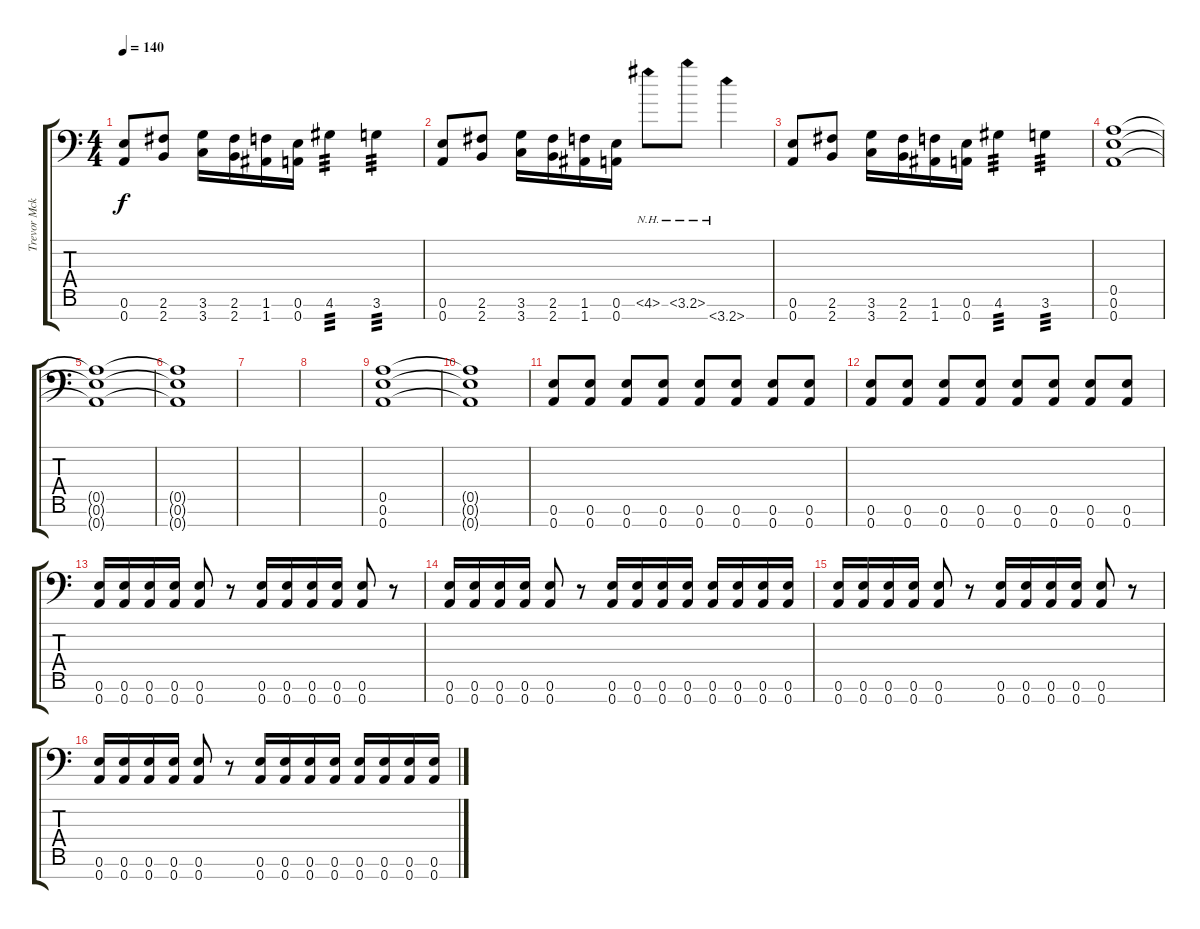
\track ("Trevor Mckee" "Trevor Mck") {instrument distortionguitar}
\staff {score tabs}
\tuning (E4 B3 G3 D3 A2 E2 A1) {hide}
\ts (4 4)
\tempo 140
\clef f4
\ks c
(0.6 0.7).8{dy f} (2.6 2.7).8 (3.6 3.7).16 (2.6 2.7).16 (1.6 1.7).16 (0.6 0.7).16 4.6.4{tp 3} 3.6.4{tp 3} |
(0.6 0.7).8 (2.6 2.7).8 (3.6 3.7).16 (2.6 2.7).16 (1.6 1.7).16 (0.6 0.7).16 4.6{nh}.8 3.6{nh}.8 3.7{nh}.4 |
(0.6 0.7).8 (2.6 2.7).8 (3.6 3.7).16 (2.6 2.7).16 (1.6 1.7).16 (0.6 0.7).16 4.6.4{tp 3} 3.6.4{tp 3} |
(0.5 0.6 0.7).1 |
(0.5{t} 0.6{t} 0.7{t}).1 |
(0.5{t} 0.6{t} 0.7{t}).1 |
|
|
(0.5 0.6 0.7).1 |
(0.5{t} 0.6{t} 0.7{t}).1 |
(0.6 0.7).8 (0.6 0.7).8 (0.6 0.7).8 (0.6 0.7).8 (0.6 0.7).8 (0.6 0.7).8 (0.6 0.7).8 (0.6 0.7).8 |
(0.6 0.7).8 (0.6 0.7).8 (0.6 0.7).8 (0.6 0.7).8 (0.6 0.7).8 (0.6 0.7).8 (0.6 0.7).8 (0.6 0.7).8 |
(0.6 0.7).16 (0.6 0.7).16 (0.6 0.7).16 (0.6 0.7).16 (0.6 0.7).8 r.8 (0.6 0.7).16 (0.6 0.7).16 (0.6 0.7).16 (0.6 0.7).16 (0.6 0.7).8 r.8 |
(0.6 0.7).16 (0.6 0.7).16 (0.6 0.7).16 (0.6 0.7).16 (0.6 0.7).8 r.8 (0.6 0.7).16 (0.6 0.7).16 (0.6 0.7).16 (0.6 0.7).16 (0.6 0.7).16 (0.6 0.7).16 (0.6 0.7).16 (0.6 0.7).16 |
(0.6 0.7).16 (0.6 0.7).16 (0.6 0.7).16 (0.6 0.7).16 (0.6 0.7).8 r.8 (0.6 0.7).16 (0.6 0.7).16 (0.6 0.7).16 (0.6 0.7).16 (0.6 0.7).8 r.8 |
(0.6 0.7).16 (0.6 0.7).16 (0.6 0.7).16 (0.6 0.7).16 (0.6 0.7).8 r.8 (0.6 0.7).16 (0.6 0.7).16 (0.6 0.7).16 (0.6 0.7).16 (0.6 0.7).16 (0.6 0.7).16 (0.6 0.7).16 (0.6 0.7).16
